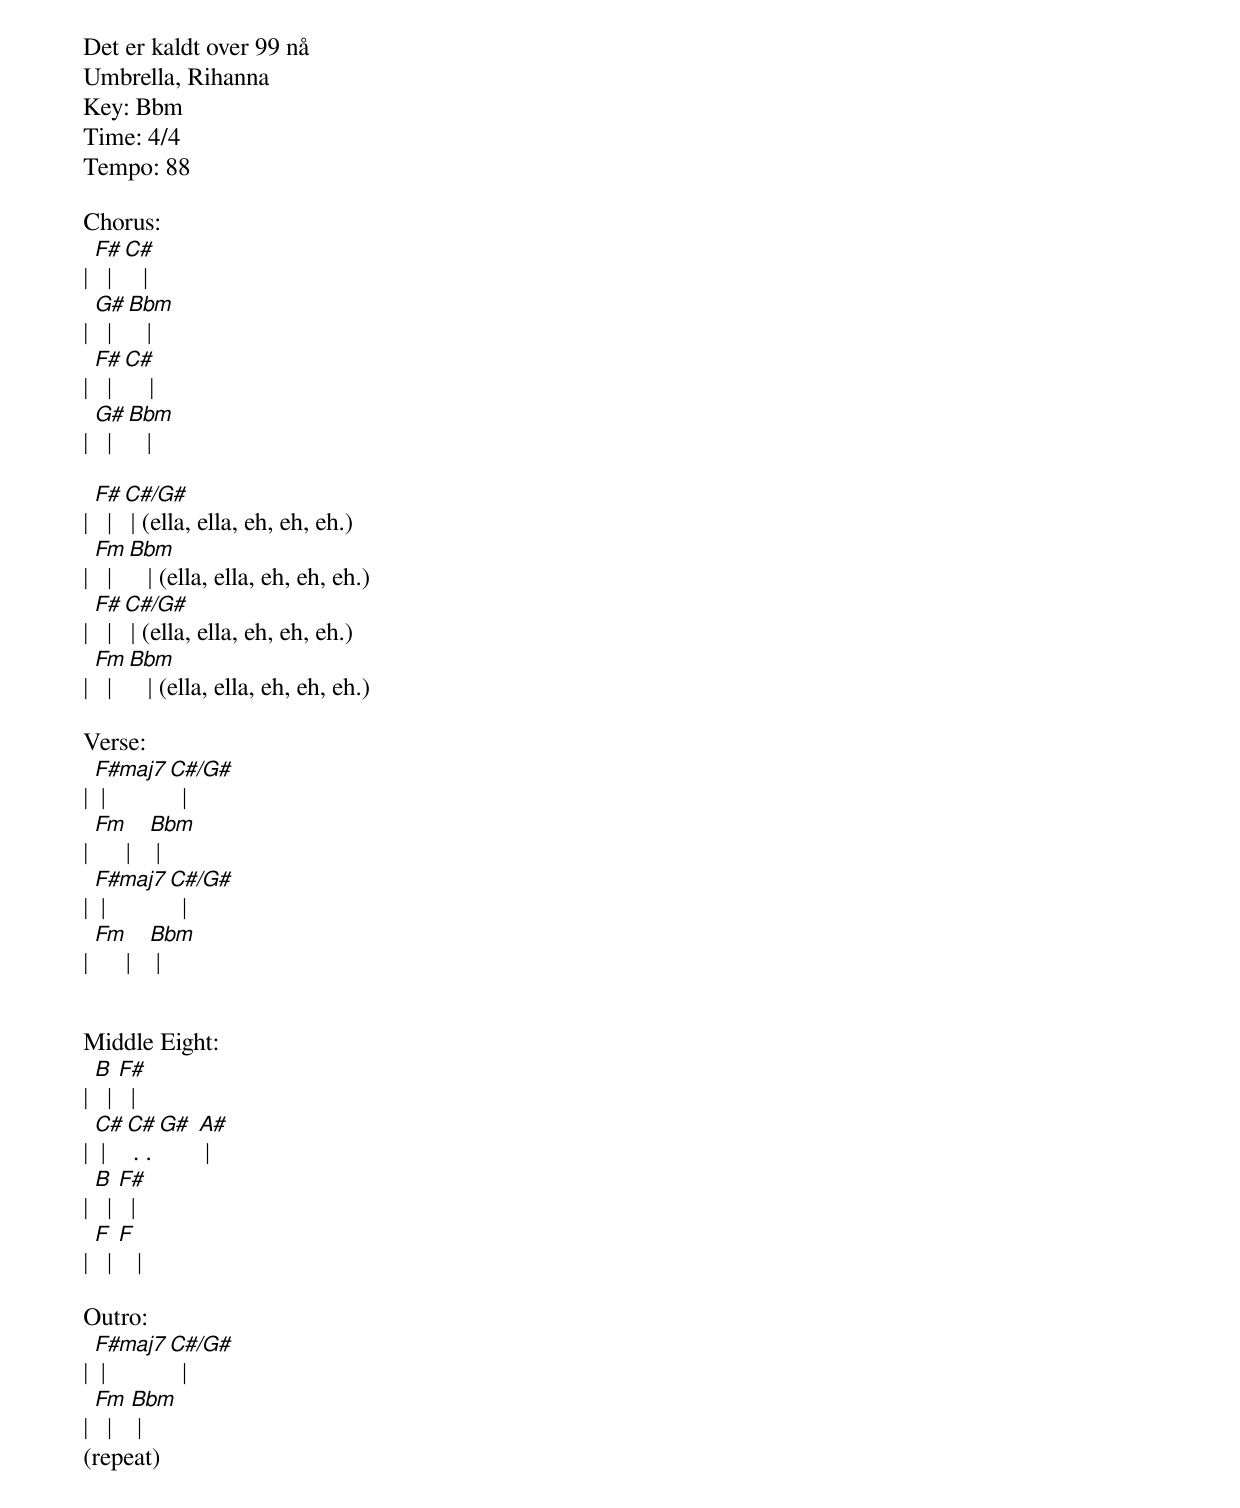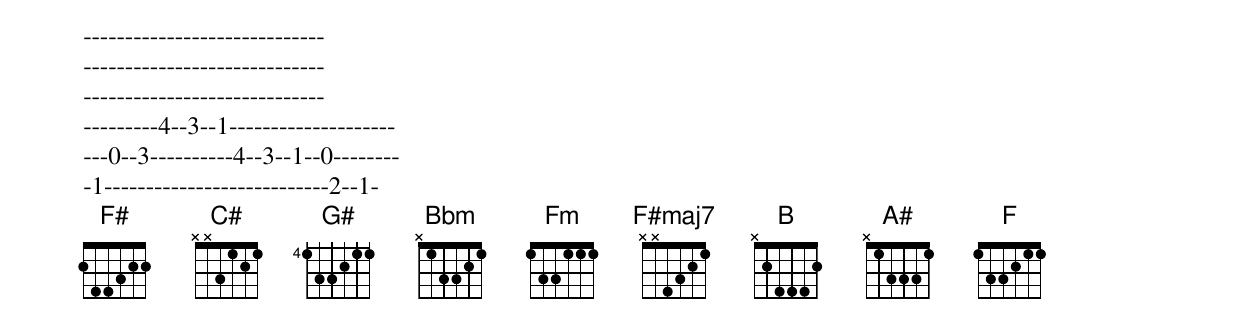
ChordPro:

Det er kaldt over 99 nå
Umbrella, Rihanna
Key: Bbm
Time: 4/4
Tempo: 88

Chorus:
| [F#]  | [C#]	  |
| [G#]  | [Bbm]   |
| [F#]  | [C#]    |
| [G#]  | [Bbm]   |

| [F#]  | [C#/G#] | (ella, ella, eh, eh, eh.)
| [Fm]  | [Bbm]   | (ella, ella, eh, eh, eh.)
| [F#]  | [C#/G#] | (ella, ella, eh, eh, eh.)
| [Fm]  | [Bbm]   | (ella, ella, eh, eh, eh.)

Verse:
| [F#maj7] |   [C#/G#]  |
| [Fm]     |   [Bbm]	|
| [F#maj7] |   [C#/G#]  |
| [Fm]     |   [Bbm]	|


Middle Eight:
| [B]  | [F#]  |
| [C#] | [C#] . . [G#] [A#] |
| [B]  | [F#]  |
| [F]  | [F]   |

Outro:
| [F#maj7] |   [C#/G#]  |
| [Fm] 	|   [Bbm]	|
(repeat)



-----------------------------
-----------------------------
-----------------------------
---------4--3--1--------------------
---0--3----------4--3--1--0--------
-1---------------------------2--1-
